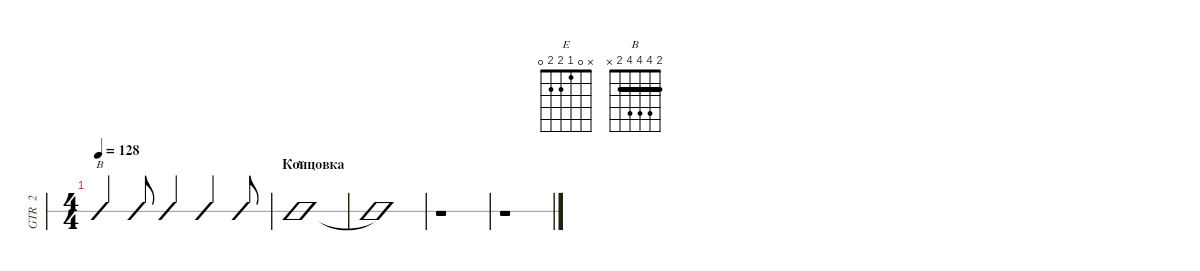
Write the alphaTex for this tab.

\defaultSystemsLayout 4
\hideDynamics
\bracketExtendMode groupsimilarinstruments
\singleTrackTrackNamePolicy allsystems
\multiTrackTrackNamePolicy allsystems
\otherSystemsTrackNameOrientation horizontal
\defaultBarNumberDisplay FirstOfSystem
\track ("Electric Guitar 2" "GTR  2") {instrument electricguitarclean}
\staff {slash}
\tuning (E4 B3 G3 D3 A2 E2)
\chord ("E" x 0 1 2 2 0)
\chord ("B" 2 4 4 4 2 x) {barre 2}
\ts (4 4)
\tempo 128
\clef g2
\ks e
(2.5 4.4 4.3 4.2 2.1).4{ch "B" dy mf} (2.5 4.4 4.3 4.2 2.1).8 (2.5 4.4 4.3 4.2 2.1).4 (2.5 4.4 4.3 4.2 2.1).4 (2.5 4.4 4.3 4.2 2.1).8 |
\section ("" "Концовка")
(0.6 2.5 2.4 1.3 0.2).1{bd 200 ch "E"} |
(0.6{t} 2.5{t} 2.4{t} 1.3{t} 0.2{t}).1 |
r.1 |
r.1
